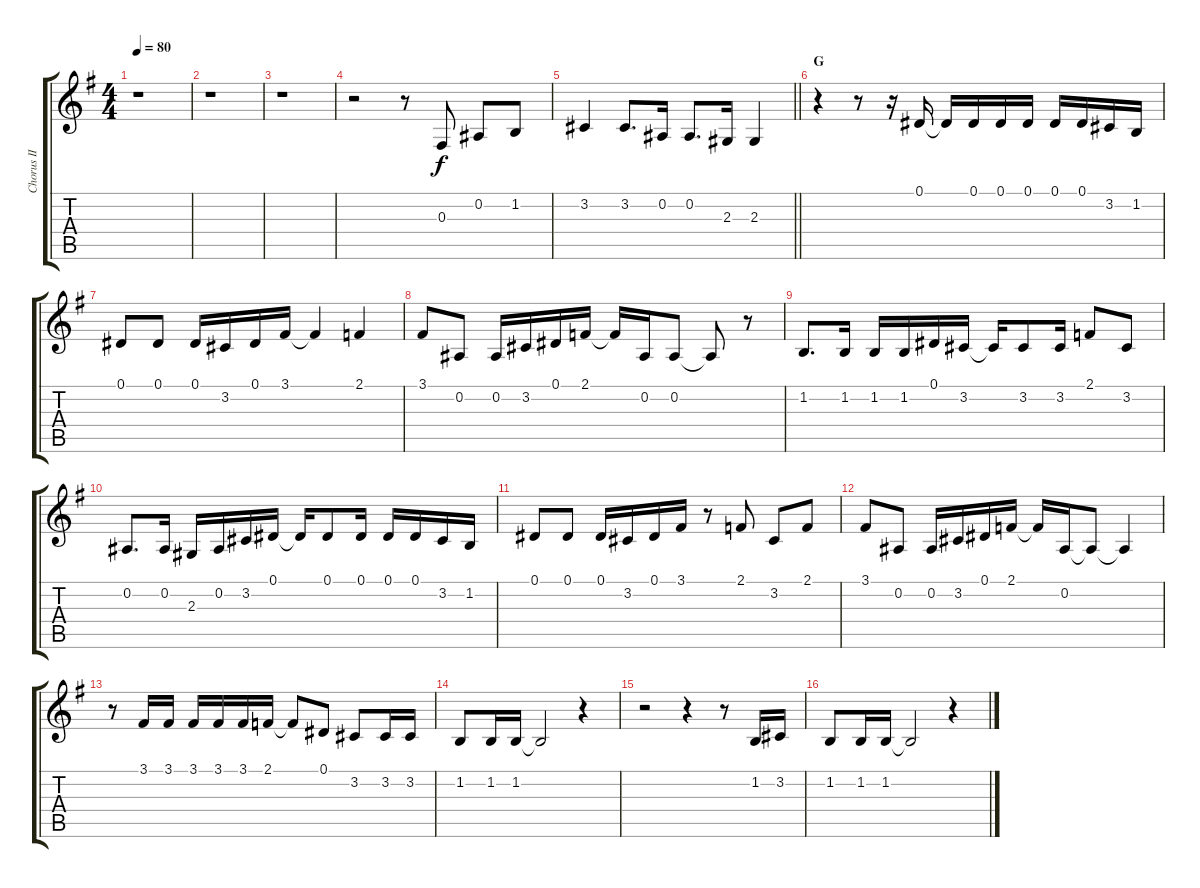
\track ("Chorus II" "Chorus II") {instrument voiceoohs}
\staff {score tabs}
\tuning (Eb4 Bb3 Gb3 Db3 Ab2 Eb2) {hide}
\ts (4 4)
\tempo 80
\clef g2
\ks g
r.1{dy f} |
r.1 |
r.1 |
r.2 r.8 0.3.8 0.2.8 1.2.8 |
\barLineRight lightlight
3.2.4 3.2.8{d} 0.2.16 0.2.8{d} 2.3.16 2.3.4 |
\section ("" "G")
r.4 r.8 r.16 0.1.16 0.1{t}.16 0.1.16 0.1.16 0.1.16 0.1.16 0.1.16 3.2.16 1.2.16 |
0.1.8 0.1.8 0.1.16 3.2.16 0.1.16 3.1.16 3.1{t}.4 2.1.4 |
3.1.8 0.2.8 0.2.16 3.2.16 0.1.16 2.1.16 2.1{t}.16 0.2.16 0.2.8 0.2{t}.8 r.8 |
1.2.8{d} 1.2.16 1.2.16 1.2.16 0.1.16 3.2.16 3.2{t}.16 3.2.8 3.2.16 2.1.8 3.2.8 |
0.2.8{d} 0.2.16 2.3.16 0.2.16 3.2.16 0.1.16 0.1{t}.16 0.1.8 0.1.16 0.1.16 0.1.16 3.2.16 1.2.16 |
0.1.8 0.1.8 0.1.16 3.2.16 0.1.16 3.1.16 r.8 2.1.8 3.2.8 2.1.8 |
3.1.8 0.2.8 0.2.16 3.2.16 0.1.16 2.1.16 2.1{t}.16 0.2.16 0.2{t}.8 0.2{t}.4 |
r.8 3.1.16 3.1.16 3.1.16 3.1.16 3.1.16 2.1.16 2.1{t}.8 0.1.8 3.2.8 3.2.16 3.2.16 |
1.2.8 1.2.16 1.2.16 1.2{t}.2 r.4 |
r.2 r.4 r.8 1.2.16 3.2.16 |
1.2.8 1.2.16 1.2.16 1.2{t}.2 r.4
